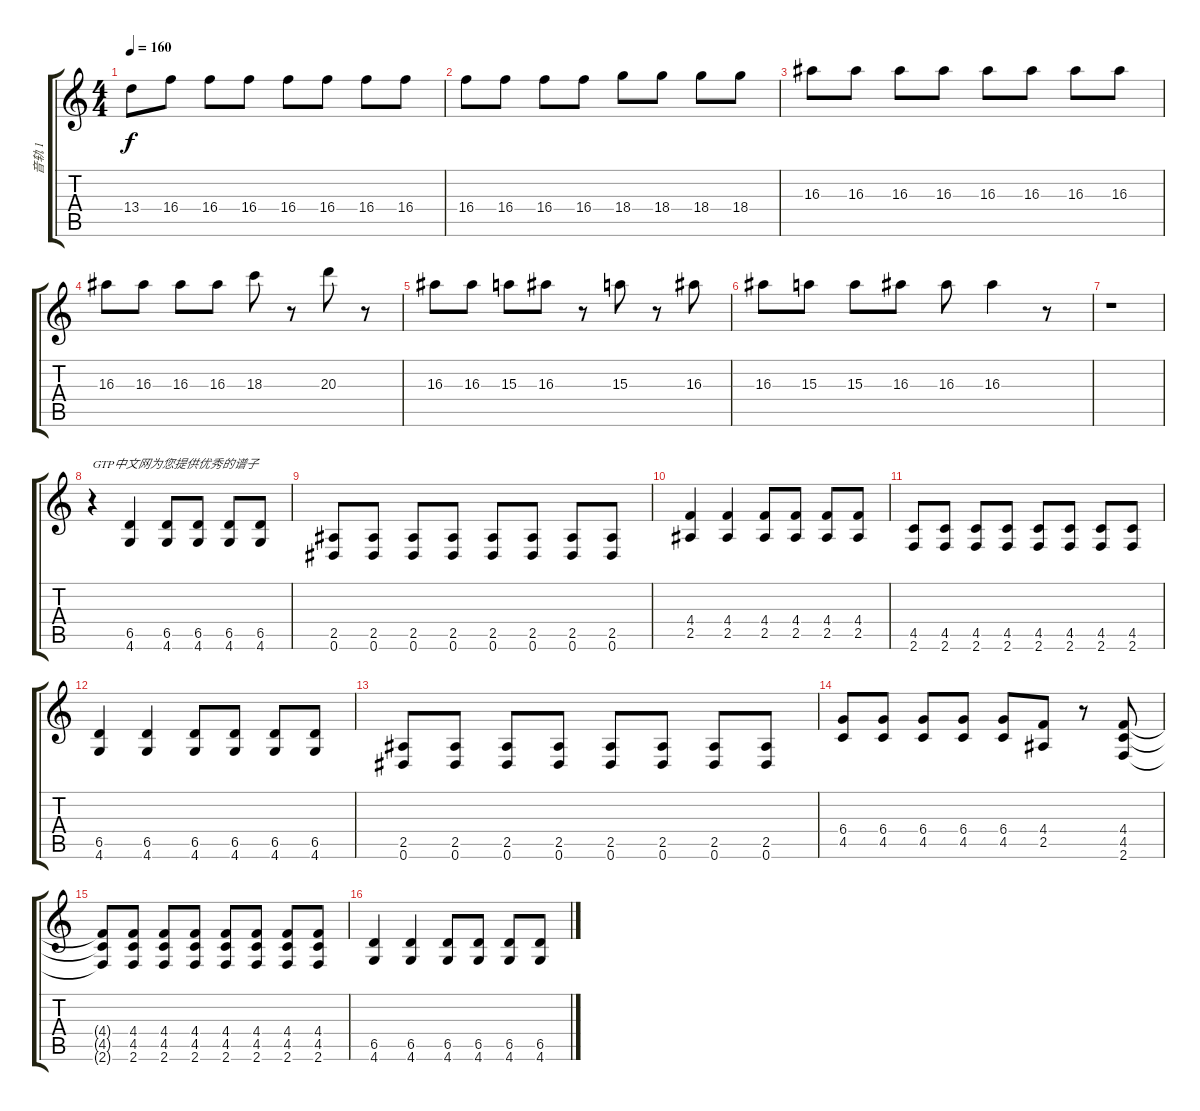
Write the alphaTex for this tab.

\track ("音轨 1" "音轨 1") {instrument distortionguitar}
\staff {score tabs}
\tuning (Eb4 Bb3 Gb3 Db3 Ab2 Eb2) {hide}
\ts (4 4)
\tempo 160
\clef g2
\ks c
13.4.8{dy f} 16.4.8 16.4.8 16.4.8 16.4.8 16.4.8 16.4.8 16.4.8 |
16.4.8 16.4.8 16.4.8 16.4.8 18.4.8 18.4.8 18.4.8 18.4.8 |
16.3.8 16.3.8 16.3.8 16.3.8 16.3.8 16.3.8 16.3.8 16.3.8 |
16.3.8 16.3.8 16.3.8 16.3.8 18.3.8 r.8 20.3.8 r.8 |
16.3.8 16.3.8 15.3.8 16.3.8 r.8 15.3.8 r.8 16.3.8 |
16.3.8 15.3.8 15.3.8 16.3.8 16.3.8 16.3.4 r.8 |
r.1 |
r.4{txt "GTP中文网为您提供优秀的谱子"} (6.5 4.6).4 (6.5 4.6).8 (6.5 4.6).8 (6.5 4.6).8 (6.5 4.6).8 |
(2.5 0.6).8 (2.5 0.6).8 (2.5 0.6).8 (2.5 0.6).8 (2.5 0.6).8 (2.5 0.6).8 (2.5 0.6).8 (2.5 0.6).8 |
(4.4 2.5).4 (4.4 2.5).4 (4.4 2.5).8 (4.4 2.5).8 (4.4 2.5).8 (4.4 2.5).8 |
(4.5 2.6).8 (4.5 2.6).8 (4.5 2.6).8 (4.5 2.6).8 (4.5 2.6).8 (4.5 2.6).8 (4.5 2.6).8 (4.5 2.6).8 |
(6.5 4.6).4 (6.5 4.6).4 (6.5 4.6).8 (6.5 4.6).8 (6.5 4.6).8 (6.5 4.6).8 |
(2.5 0.6).8 (2.5 0.6).8 (2.5 0.6).8 (2.5 0.6).8 (2.5 0.6).8 (2.5 0.6).8 (2.5 0.6).8 (2.5 0.6).8 |
(6.4 4.5).8 (6.4 4.5).8 (6.4 4.5).8 (6.4 4.5).8 (6.4 4.5).8 (4.4 2.5).8 r.8 (4.4 4.5 2.6).8 |
(4.4{t} 4.5{t} 2.6{t}).8 (4.4 4.5 2.6).8 (4.4 4.5 2.6).8 (4.4 4.5 2.6).8 (4.4 4.5 2.6).8 (4.4 4.5 2.6).8 (4.4 4.5 2.6).8 (4.4 4.5 2.6).8 |
(6.5 4.6).4 (6.5 4.6).4 (6.5 4.6).8 (6.5 4.6).8 (6.5 4.6).8 (6.5 4.6).8
